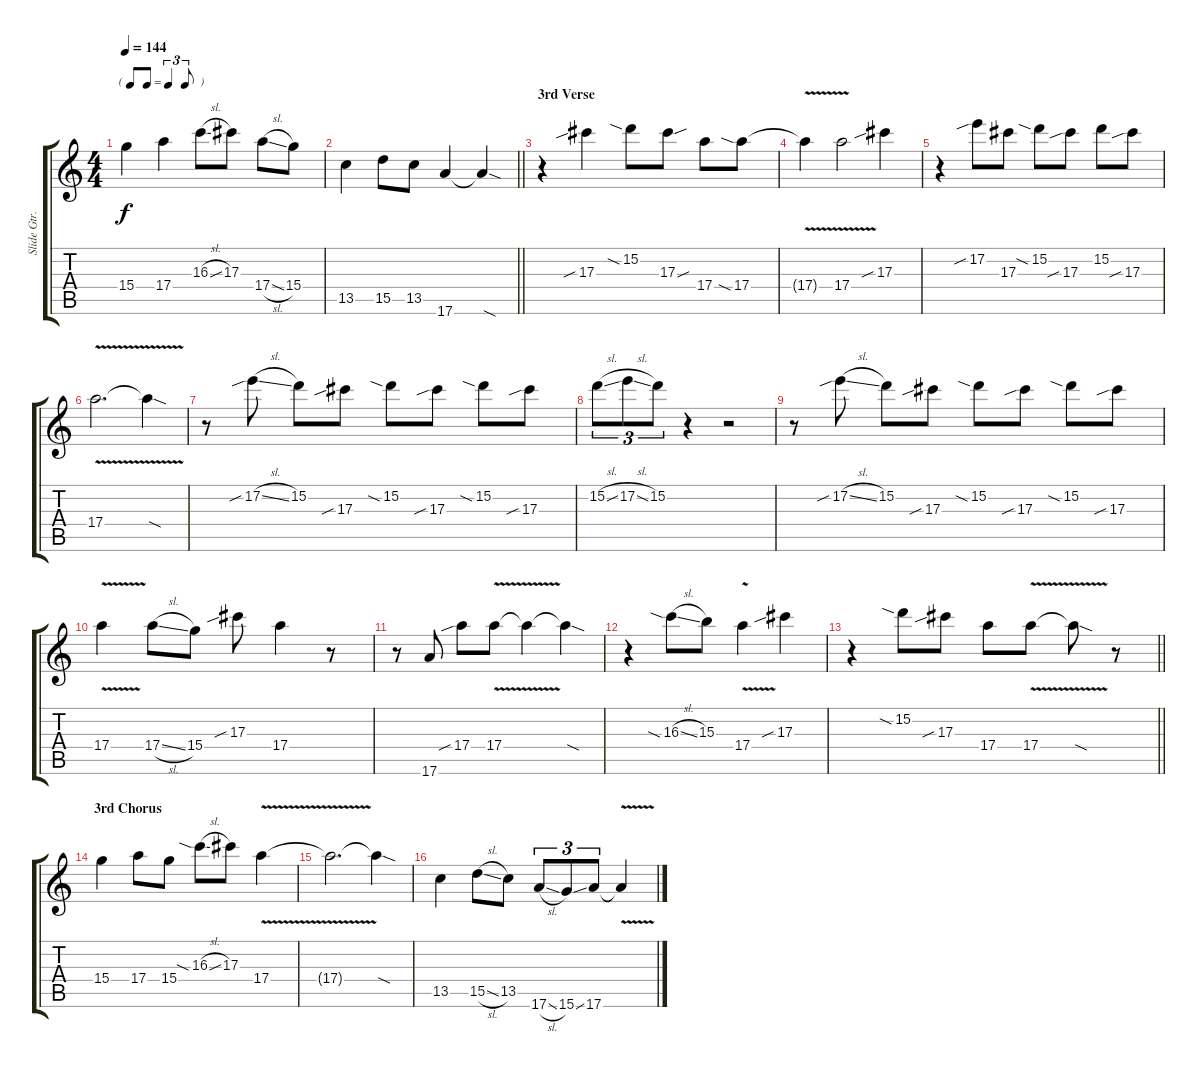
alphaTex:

\track ("Slide Gtr." "Slide Gtr.") {instrument distortionguitar}
\staff {score tabs}
\tuning (E4 B3 Ab3 E3 B2 E2) {hide}
\ts (4 4)
\tf triplet8th
\tempo 144
\clef g2
\ks c
15.4.4{dy f} 17.4.4 16.3{sl}.8 17.3.8 17.4{sl}.8 15.4.8 |
\barLineRight lightlight
13.5.4 15.5.8 13.5.8 17.6.4 17.6{sod t}.4 |
\section ("" "3rd Verse")
r.4 17.3{sib}.4 15.2{sia}.8 17.3{sou}.8 17.4.8 17.4{sia}.8 |
17.4{v t}.4 17.4{v}.2 17.3{sib}.4 |
r.4 17.2{sib}.8 17.3.8 15.2{sia}.8 17.3{sib}.8 15.2.8 17.3{sib}.8 |
17.4{v}.2{d} 17.4{sod t}.4 |
r.8 17.2{sib sl}.8 15.2.8 17.3{sib}.8 15.2{sia}.8 17.3{sib}.8 15.2{sia}.8 17.3{sib}.8 |
15.2{sl}.8{tu (3 2)} 17.2{sl}.8{tu (3 2)} 15.2.8{tu (3 2)} r.4 r.2 |
r.8 17.2{sib sl}.8 15.2.8 17.3{sib}.8 15.2{sia}.8 17.3{sib}.8 15.2{sia}.8 17.3{sib}.8 |
17.4{v}.4 17.4{sl}.8 15.4.8 17.3{sib}.8 17.4.4 r.8 |
r.8 17.6.8 17.4{sib}.8 17.4{v}.8 17.4{t}.4 17.4{sod t}.4 |
r.4 16.3{sia sl}.8 15.3.8 17.4{v}.4 17.3{sib}.4 |
\barLineRight lightlight
r.4 15.2{sia}.8 17.3{sib}.8 17.4.8 17.4{v}.8 17.4{sod t}.8 r.8 |
\section ("" "3rd Chorus")
15.4.4 17.4.8 15.4.8 16.3{sia sl}.8 17.3.8 17.4{v}.4 |
17.4{t}.2{d} 17.4{sod t}.4 |
13.5.4 15.5{sl}.8 13.5.8 17.6{sl}.8{tu (3 2)} 15.6{ss}.8{tu (3 2)} 17.6.8{tu (3 2)} 17.6{v t}.4
